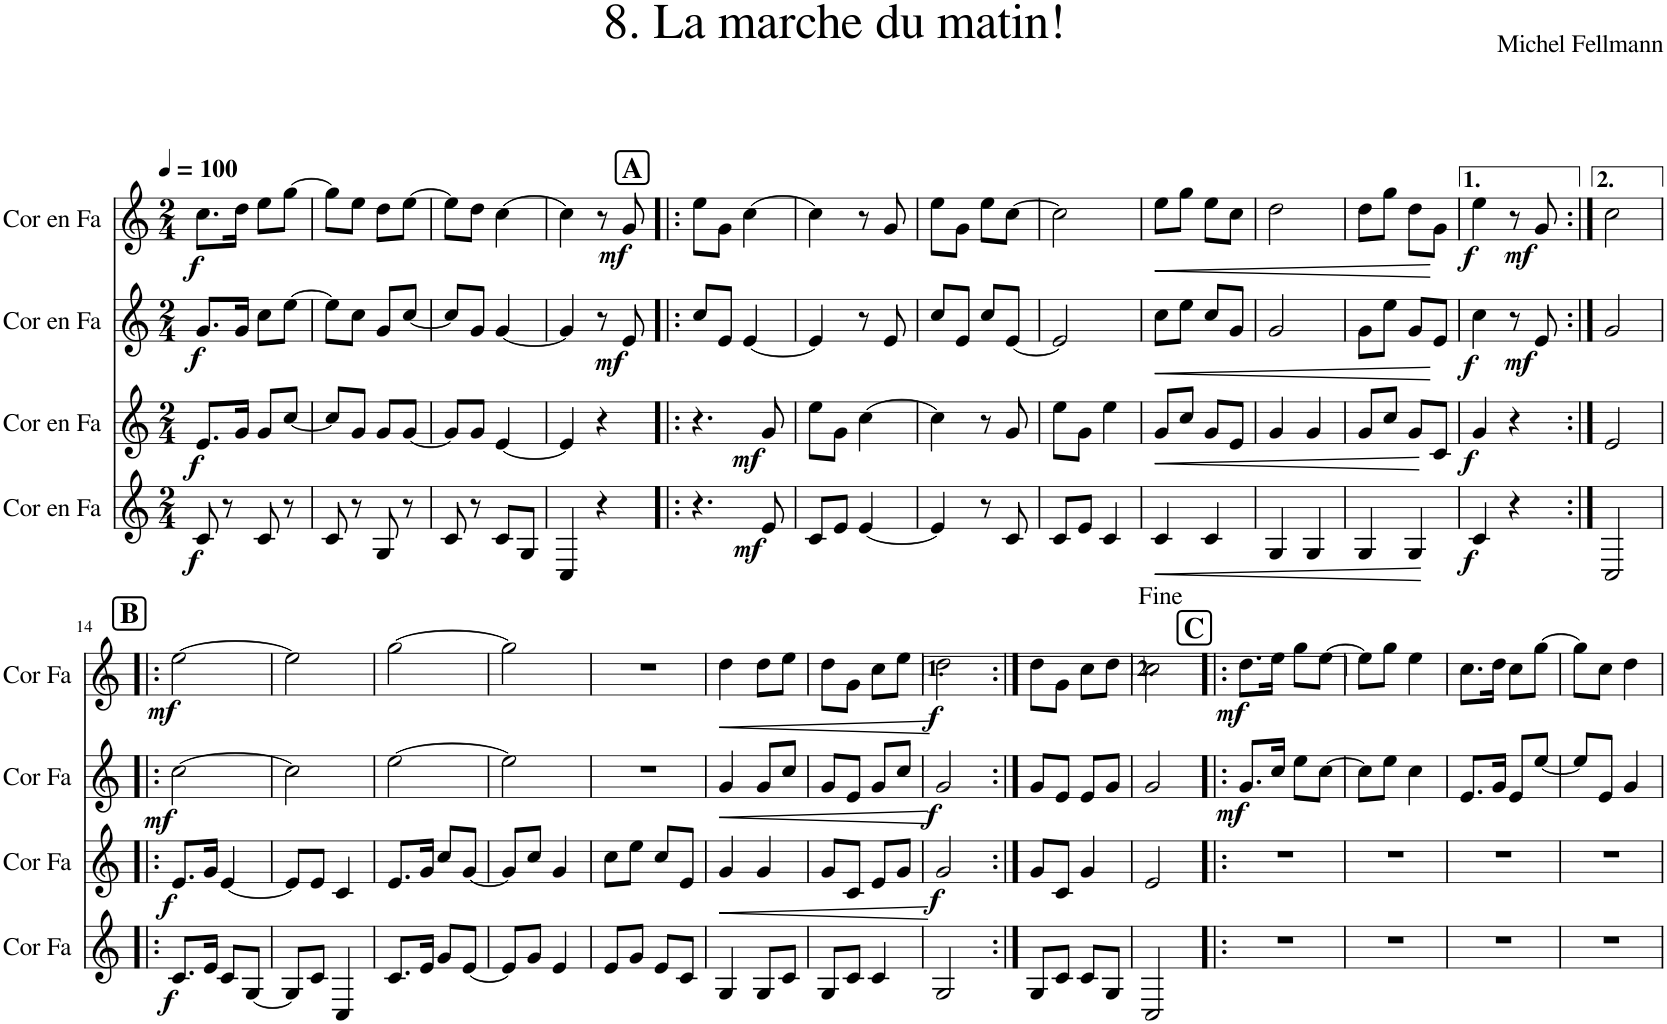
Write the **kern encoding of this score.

**kern	**dynam	**kern	**dynam	**kern	**dynam	**kern	**dynam
*part4	*part4	*part3	*part3	*part2	*part2	*part1	*part1
*staff4	*staff4	*staff3	*staff3	*staff2	*staff2	*staff1	*staff1
*I"Cor en Fa	*	*I"Cor en Fa	*	*I"Cor en Fa	*	*I"Cor en Fa	*
*I'Cor Fa	*	*I'Cor Fa	*	*I'Cor Fa	*	*I'Cor Fa	*
*clefG2	*	*clefG2	*	*clefG2	*	*clefG2	*
*Trd4c7	*	*Trd4c7	*	*Trd4c7	*	*Trd4c7	*
*k[]	*	*k[]	*	*k[]	*	*k[]	*
*M2/4	*	*M2/4	*	*M2/4	*	*M2/4	*
*MM100	*	*MM100	*	*MM100	*	*MM100	*
=1	=1	=1	=1	=1	=1	=1	=1
!	!LO:DY:b	!	!LO:DY:b	!	!LO:DY:b	!	!LO:DY:b
8c/	f	8.e/L	f	8.g/L	f	8.cc\L	f
8r	.	.	.	.	.	.	.
.	.	16g/Jk	.	16g/Jk	.	16dd\Jk	.
8c/	.	8g/L	.	8cc\L	.	8ee\L	.
8r	.	[8cc/J	.	[8ee\J	.	[8gg\J	.
=2	=2	=2	=2	=2	=2	=2	=2
8c/	.	8cc/L]	.	8ee\L]	.	8gg\L]	.
8r	.	8g/J	.	8cc\J	.	8ee\J	.
8G/	.	8g/L	.	8g/L	.	8dd\L	.
8r	.	[8g/J	.	[8cc/J	.	[8ee\J	.
=3	=3	=3	=3	=3	=3	=3	=3
8c/	.	8g/L]	.	8cc/L]	.	8ee\L]	.
8r	.	8g/J	.	8g/J	.	8dd\J	.
8c/L	.	[4e/	.	[4g/	.	[4cc\	.
8G/J	.	.	.	.	.	.	.
=4	=4	=4	=4	=4	=4	=4	=4
4C/	.	4e/]	.	4g/]	.	4cc\]	.
!	!	!	!	!	!LO:DY:b	!	!
4r	.	4r	.	8r	mf	8r	.
!	!	!	!	!	!	!	!LO:DY:b
.	.	.	.	8e/	.	8g/	mf
!!LO:REH:place=s1:a:B:cj:fs=14:t=A
=5!|:	=5!|:	=5!|:	=5!|:	=5!|:	=5!|:	=5!|:	=5!|:
4.r	.	4.r	.	8cc/L	.	8ee\L	.
.	.	.	.	8e/J	.	8g\J	.
.	.	.	.	[4e/	.	[4cc\	.
!	!LO:DY:b	!	!LO:DY:b	!	!	!	!
8e/	mf	8g/	mf	.	.	.	.
=6	=6	=6	=6	=6	=6	=6	=6
8c/L	.	8ee\L	.	4e/]	.	4cc\]	.
8e/J	.	8g\J	.	.	.	.	.
[4e/	.	[4cc\	.	8r	.	8r	.
.	.	.	.	8e/	.	8g/	.
=7	=7	=7	=7	=7	=7	=7	=7
4e/]	.	4cc\]	.	8cc/L	.	8ee\L	.
.	.	.	.	8e/J	.	8g\J	.
8r	.	8r	.	8cc/L	.	8ee\L	.
8c/	.	8g/	.	[8e/J	.	[8cc\J	.
=8	=8	=8	=8	=8	=8	=8	=8
8c/L	.	8ee\L	.	2e/]	.	2cc\]	.
8e/J	.	8g\J	.	.	.	.	.
4c/	.	4ee\	.	.	.	.	.
=9	=9	=9	=9	=9	=9	=9	=9
!	!LO:HP:b	!	!LO:HP:b	!	!LO:HP:b	!	!LO:HP:b
4c/	<	8g/L	<	8cc\L	<	8ee\L	<
.	.	8cc/J	.	8ee\J	.	8gg\J	.
4c/	.	8g/L	.	8cc/L	.	8ee\L	.
.	.	8e/J	.	8g/J	.	8cc\J	.
.	[	.	[	.	[	.	[
=10	=10	=10	=10	=10	=10	=10	=10
4G/	.	4g/	.	2g/	.	2dd\	.
4G/	.	4g/	.	.	.	.	.
=11	=11	=11	=11	=11	=11	=11	=11
4G/	.	8g/L	.	8g\L	.	8dd\L	.
.	.	8cc/J	.	8ee\J	.	8gg\J	.
!	!LO:DY:b	!	!	!	!	!	!
4G/	f	8g/L	.	8g/L	.	8dd\L	.
.	.	8c/J	.	8e/J	.	8g\J	.
=12	=12	=12	=12	=12	=12	=12	=12
!	!	!	!LO:DY:b	!	!LO:DY:b	!	!LO:DY:b
4c/	.	4g/	f	4cc\	f	4ee\	f
!	!	!	!	!	!LO:DY:b	!	!LO:DY:b
4r	.	4r	.	8r	mf	8r	mf
.	.	.	.	8e/	.	8g/	.
=13:|!	=13:|!	=13:|!	=13:|!	=13:|!	=13:|!	=13:|!	=13:|!
2C/	.	2e/	.	2g/	.	2cc\	.
!!LO:LB:g=z
!!LO:REH:place=s1:a:B:cj:fs=14:t=B
=14!|:	=14!|:	=14!|:	=14!|:	=14!|:	=14!|:	=14!|:	=14!|:
!	!LO:DY:b	!	!LO:DY:b	!	!LO:DY:b	!	!LO:DY:b
8.c/L	f	8.e/L	f	[2cc\	mf	[2ee\	mf
16e/Jk	.	16g/Jk	.	.	.	.	.
8c/L	.	[4e/	.	.	.	.	.
[8G/J	.	.	.	.	.	.	.
=15	=15	=15	=15	=15	=15	=15	=15
8G/L]	.	8e/L]	.	2cc\]	.	2ee\]	.
8c/J	.	8e/J	.	.	.	.	.
4C/	.	4c/	.	.	.	.	.
=16	=16	=16	=16	=16	=16	=16	=16
8.c/L	.	8.e/L	.	[2ee\	.	[2gg\	.
16e/Jk	.	16g/Jk	.	.	.	.	.
8g/L	.	8cc/L	.	.	.	.	.
[8e/J	.	[8g/J	.	.	.	.	.
=17	=17	=17	=17	=17	=17	=17	=17
8e/L]	.	8g/L]	.	2ee\]	.	2gg\]	.
8g/J	.	8cc/J	.	.	.	.	.
4e/	.	4g/	.	.	.	.	.
=18	=18	=18	=18	=18	=18	=18	=18
8e/L	.	8cc\L	.	2r	.	2r	.
8g/J	.	8ee\J	.	.	.	.	.
8e/L	.	8cc/L	.	.	.	.	.
8c/J	.	8e/J	.	.	.	.	.
=19	=19	=19	=19	=19	=19	=19	=19
!	!	!	!LO:HP:b	!	!LO:HP:b	!	!LO:HP:b
4G/	.	4g/	<	4g/	<	4dd\	<
8G/L	.	4g/	.	8g/L	.	8dd\L	.
8c/J	.	.	.	8cc/J	.	8ee\J	.
.	.	.	[	.	[	.	[
=20	=20	=20	=20	=20	=20	=20	=20
8G/L	.	8g/L	.	8g/L	.	8dd\L	.
8c/J	.	8c/J	.	8e/J	.	8g\J	.
4c/	.	8e/L	.	8g/L	.	8cc\L	.
.	.	8g/J	.	8cc/J	.	8ee\J	.
=21	=21	=21	=21	=21	=21	=21	=21
!	!	!	!LO:DY:b	!	!LO:DY:b	!	!LO:DY:b
2G/	.	2g/	f	2g/	f	2dd\	f
=22:|!	=22:|!	=22:|!	=22:|!	=22:|!	=22:|!	=22:|!	=22:|!
8G/L	.	8g/L	.	8g/L	.	8dd\L	.
8c/J	.	8c/J	.	8e/J	.	8g\J	.
8c/L	.	4g/	.	8e/L	.	8cc\L	.
8G/J	.	.	.	8g/J	.	8dd\J	.
=23	=23	=23	=23	=23	=23	=23	=23
2C/	.	2e/	.	2g/	.	2cc\	.
!!LO:REH:place=s1:a:B:cj:fs=14:t=C
=24!|:	=24!|:	=24!|:	=24!|:	=24!|:	=24!|:	=24!|:	=24!|:
!	!	!	!	!	!LO:DY:b	!	!LO:DY:b
2r	.	2r	.	8.g/L	mf	8.dd\L	mf
.	.	.	.	16cc/Jk	.	16ee\Jk	.
.	.	.	.	8ee\L	.	8gg\L	.
.	.	.	.	[8cc\J	.	[8ee\J	.
=25	=25	=25	=25	=25	=25	=25	=25
2r	.	2r	.	8cc\L]	.	8ee\L]	.
.	.	.	.	8ee\J	.	8gg\J	.
.	.	.	.	4cc\	.	4ee\	.
=26	=26	=26	=26	=26	=26	=26	=26
2r	.	2r	.	8.e/L	.	8.cc\L	.
.	.	.	.	16g/Jk	.	16dd\Jk	.
.	.	.	.	8e/L	.	8cc\L	.
.	.	.	.	[8ee/J	.	[8gg\J	.
=27	=27	=27	=27	=27	=27	=27	=27
2r	.	2r	.	8ee/L]	.	8gg\L]	.
.	.	.	.	8e/J	.	8cc\J	.
.	.	.	.	4g/	.	4dd\	.
=	=	=	=	=	=	=	=
*-	*-	*-	*-	*-	*-	*-	*-
